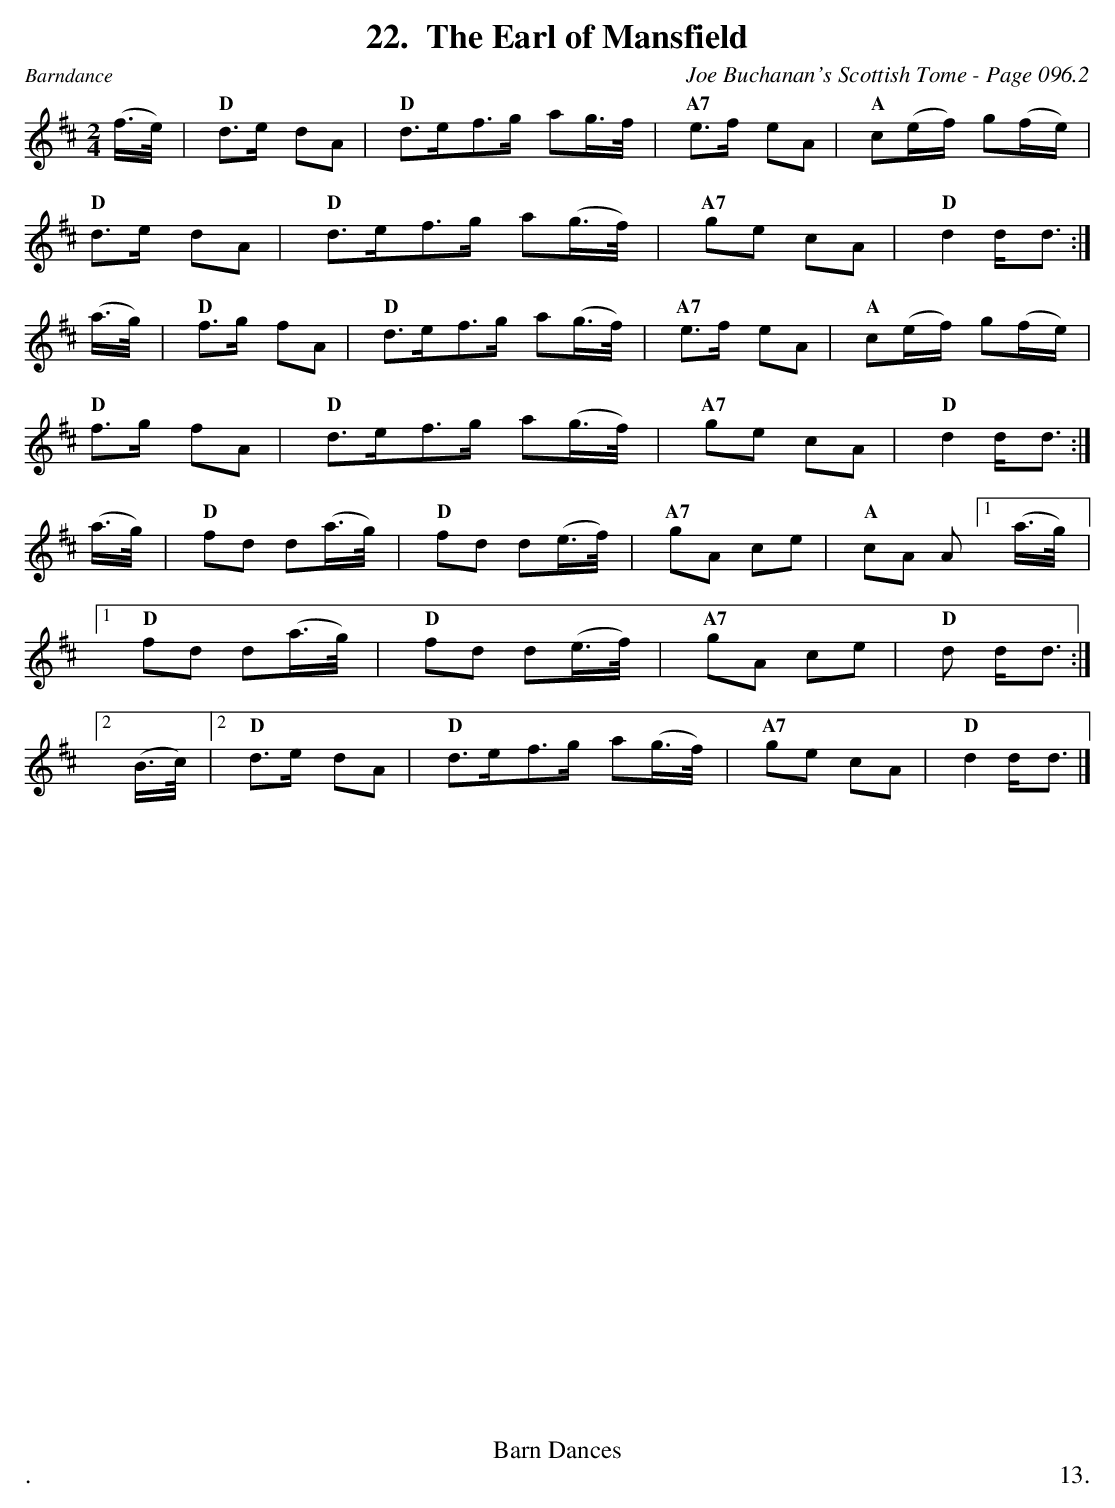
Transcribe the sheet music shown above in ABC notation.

X:1
T:Earl of Mansfield, The
C:Joe Buchanan's Scottish Tome - Page 096.2
L:1/8
M:2/4
K:D
(f/>e/) | "D"d>e dA | "D"d>ef>g ag/>f/ | "A7"e>f eA | "A"c(e/f/) g(f/e/) |
"D"d>e dA | "D"d>ef>g a(g/>f/) | "A7"ge cA | "D"d2 d<d :|
(a/>g/) | "D"f>g fA | "D"d>ef>g a(g/>f/) | "A7"e>f eA | "A"c(e/f/) g(f/e/) |
"D"f>g fA | "D"d>ef>g a(g/>f/) | "A7"ge cA | "D"d2 d<d :|
(a/>g/) | "D"fd d(a/>g/) | "D"fd d(e/>f/) | "A7"gA ce | "A"cA A([1a/>g/) |
[1"D"fd d(a/>g/) | "D"fd d(e/>f/) | "A7"gA ce | "D"d d<d :|
[2(B/>c/) |[2 "D"d>e dA | "D"d>ef>g a(g/>f/) | "A7"ge cA | "D"d2 d<d |]
